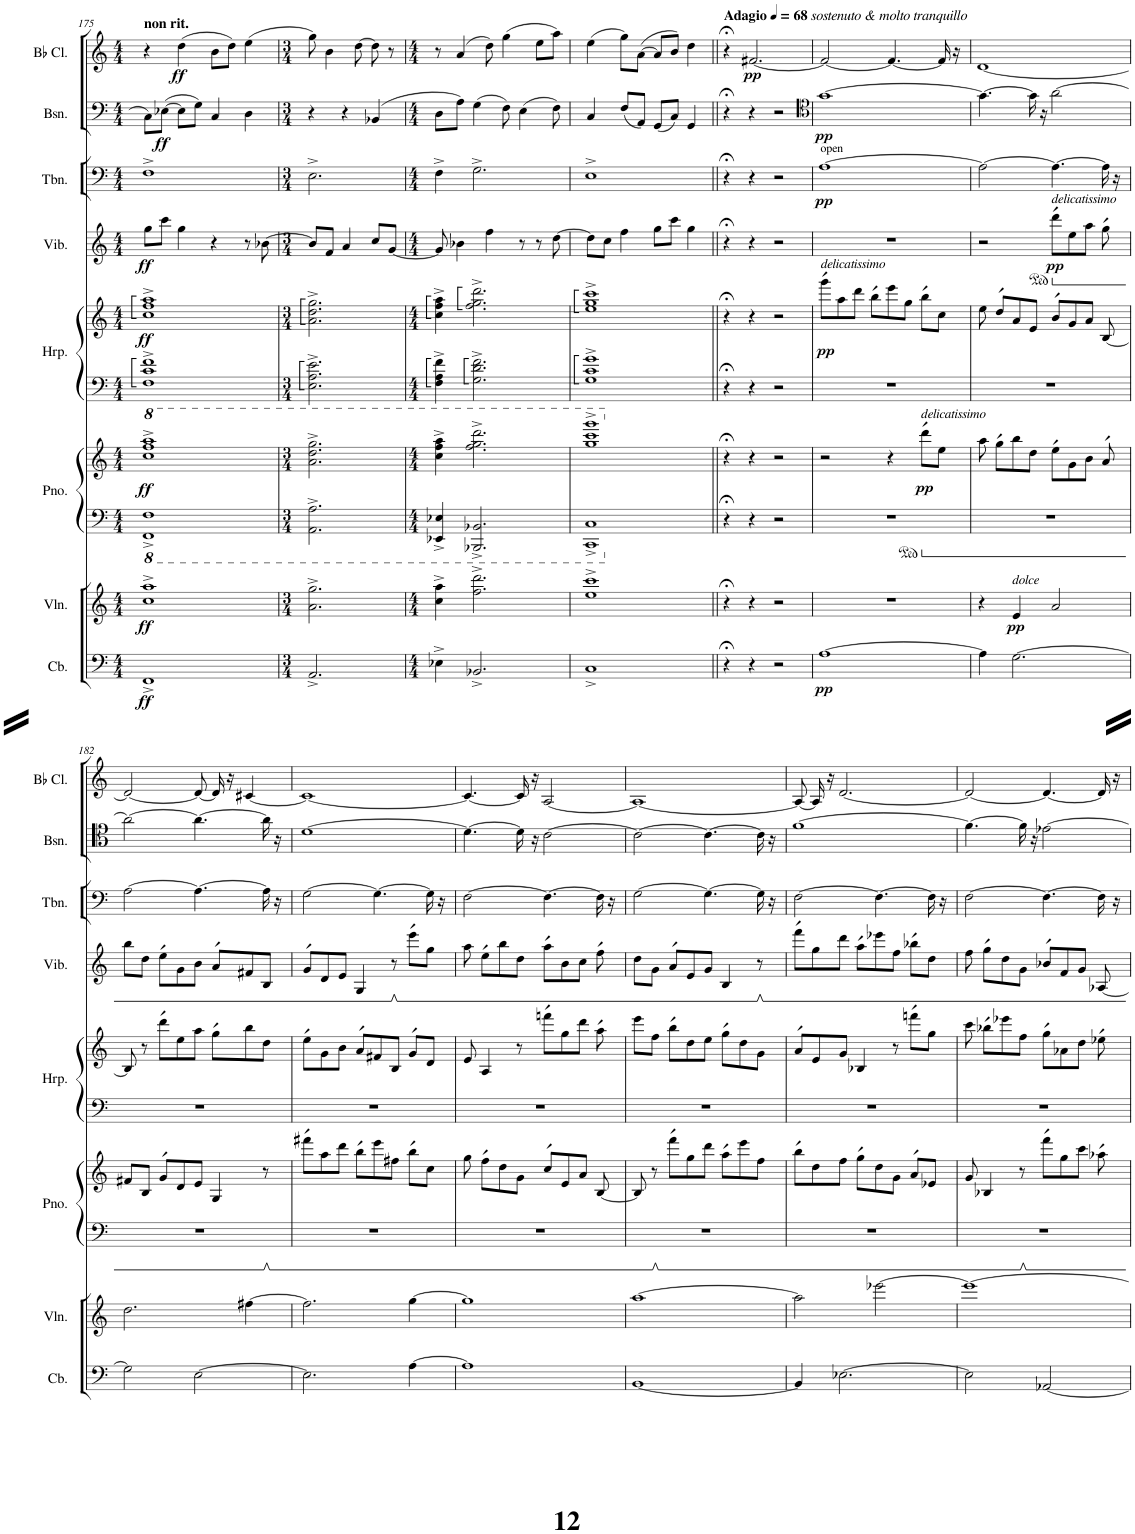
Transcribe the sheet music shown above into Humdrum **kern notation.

**kern	**dynam	**kern	**dynam	**kern	**kern	**dynam	**kern	**kern	**dynam	**kern	**dynam	**kern	**dynam	**kern	**dynam	**kern	**dynam
*part8	*part8	*part7	*part7	*part6	*part6	*part6	*part5	*part5	*part5	*part4	*part4	*part3	*part3	*part2	*part2	*part1	*part1
*staff10	*staff10	*staff9	*staff9	*staff8	*staff7	*staff7/8	*staff6	*staff5	*staff5/6	*staff4	*staff4	*staff3	*staff3	*staff2	*staff2	*staff1	*staff1
*I"Contrabass	*	*I"Violin	*	*I"Piano	*	*	*I"Harp	*	*	*I"Timpani	*	*I"Trombone	*	*I"Bassoon	*	*I"Bb Bass Clarinet	*
*I'Cb.	*	*I'Vln.	*	*I'Pno.	*	*	*I'Hrp.	*	*	*I'Timp.	*	*I'Tbn.	*	*I'Bsn.	*	*I'Bb B. Cl.	*
!!LO:PB:g=z
*clefF4	*	*clefG2	*	*clefF4	*clefG2	*	*clefF4	*clefG2	*	*clefG2	*	*clefF4	*	*clefF4	*	*clefG2	*
*Trd7c12	*	*	*	*	*	*	*	*	*	*	*	*	*	*	*	*Trd1c2	*
*k[]	*	*k[]	*	*k[]	*k[]	*	*k[]	*k[]	*	*k[]	*	*k[]	*	*k[]	*	*k[]	*
*M4/4	*	*M4/4	*	*M4/4	*M4/4	*	*M4/4	*M4/4	*	*M4/4	*	*M4/4	*	*M4/4	*	*M4/4	*
*	*	*	*	*8ba	*	*	*	*	*	*	*	*	*	*	*	*	*
*	*	*	*	*	*8va	*	*	*	*	*	*	*	*	*	*	*	*
=175	=175	=175	=175	=175	=175	=175	=175	=175	=175	=175	=175	=175	=175	=175	=175	=175	=175
!	!	!	!	!	!	!	!	!	!	!	!	!	!	!	!	!LO:TX:a:B:t=non rit.	!
!	!LO:DY:b	!	!LO:DY:b	!	!	!LO:DY:b	!	!	!LO:DY:b	!	!LO:DY:b	!	!	!	!	!	!
1FF^	ff	1cc^ 1aa^	ff	1FFF^ 1FF^	1ccc^ 1fff^ 1aaa^	ff	1F::^ 1c::^ 1f::^	1cc^ 1ff^ 1aa^	ff	8gg\L	ff	1F^	.	8C\L	.	4r	.
!	!	!	!	!	!	!	!	!	!	!	!	!	!	!	!LO:DY:b	!	!
.	.	.	.	.	.	.	.	.	.	8ccc\J	.	.	.	([8E-X\J	ff	.	.
!	!	!	!	!	!	!	!	!	!	!	!	!	!	!	!	!	!LO:DY:b
.	.	.	.	.	.	.	.	.	.	4gg\	.	.	.	8E-\L]	.	(4dd\	ff
.	.	.	.	.	.	.	.	.	.	.	.	.	.	8G\J)	.	.	.
.	.	.	.	.	.	.	.	.	.	4r	.	.	.	4C/	.	8b\L	.
.	.	.	.	.	.	.	.	.	.	.	.	.	.	.	.	8dd\J)	.
.	.	.	.	.	.	.	.	.	.	8r	.	.	.	4D\	.	(4ee\	.
.	.	.	.	.	.	.	.	.	.	[8b-X\	.	.	.	.	.	.	.
=176	=176	=176	=176	=176	=176	=176	=176	=176	=176	=176	=176	=176	=176	=176	=176	=176	=176
*M3/4	*	*M3/4	*	*M3/4	*M3/4	*	*M3/4	*M3/4	*	*M3/4	*	*M3/4	*	*M3/4	*	*M3/4	*
2.AA^/	.	2.a\^ 2.gg\^	.	2.AAA\^ 2.AA\^	2.aa\^ 2.ddd\^ 2.ggg\^	.	2.E\::^ 2.A\::^ 2.e\::^	2.a\^ 2.dd\^ 2.gg\^	.	8b-/L]	.	2.E^\	.	4r	.	8gg\)	.
.	.	.	.	.	.	.	.	.	.	8f/J	.	.	.	.	.	4b\	.
.	.	.	.	.	.	.	.	.	.	4a/	.	.	.	4r	.	.	.
.	.	.	.	.	.	.	.	.	.	.	.	.	.	.	.	[8dd\	.
.	.	.	.	.	.	.	.	.	.	8cc/L	.	.	.	(4BB-X/	.	8dd\]	.
.	.	.	.	.	.	.	.	.	.	[8g/J	.	.	.	.	.	8r	.
=177	=177	=177	=177	=177	=177	=177	=177	=177	=177	=177	=177	=177	=177	=177	=177	=177	=177
*M4/4	*	*M4/4	*	*M4/4	*M4/4	*	*M4/4	*M4/4	*	*M4/4	*	*M4/4	*	*M4/4	*	*M4/4	*
4E-X^\	.	4cc\^ 4aa\^	.	4EEE-X/^ 4EE-X/^	4ccc\^ 4fff\^ 4aaa\^	.	4F\::^ 4A\::^ 4f\::^	4cc\^ 4ff\^ 4aa\^	.	8g/]	.	4F^\	.	8D\L	.	8r	.
.	.	.	.	.	.	.	.	.	.	4b-X\	.	.	.	8A\J)	.	(4a/	.
2.BB-X^/	.	2.ff\^ 2.ddd\^	.	2.BBBB-X/^ 2.BBB-X/^	2.fff\^ 2.ggg\^ 2.dddd\^	.	2.G\::^ 2.d\::^ 2.f\::^	2.ff\^ 2.gg\^ 2.ddd\^	.	.	.	2.G^\	.	(4G\	.	.	.
.	.	.	.	.	.	.	.	.	.	4ff\	.	.	.	.	.	8dd\)	.
.	.	.	.	.	.	.	.	.	.	.	.	.	.	8F\)	.	(4gg\	.
.	.	.	.	.	.	.	.	.	.	8r	.	.	.	(4E\	.	.	.
.	.	.	.	.	.	.	.	.	.	8r	.	.	.	.	.	8ee\L	.
.	.	.	.	.	.	.	.	.	.	[8dd\	.	.	.	8F\)	.	8aa\J)	.
=178	=178	=178	=178	=178	=178	=178	=178	=178	=178	=178	=178	=178	=178	=178	=178	=178	=178
1C^	.	1ee^ 1ccc^	.	1CCC^ 1CC^	1ggg^ 1cccc^ 1gggg^	.	1G::^ 1c::^ 1g::^	1ee^ 1gg^ 1ccc^	.	8dd\L]	.	1E^	.	4C/	.	(4ee\	.
.	.	.	.	.	.	.	.	.	.	8cc\J	.	.	.	.	.	.	.
.	.	.	.	.	.	.	.	.	.	4ff\	.	.	.	(8F/L	.	8gg\L)	.
.	.	.	.	.	.	.	.	.	.	.	.	.	.	8AA/J)	.	([8a\J	.
.	.	.	.	.	.	.	.	.	.	8gg\L	.	.	.	(8GG/L	.	8a/L]	.
.	.	.	.	.	.	.	.	.	.	8ccc\J	.	.	.	8C/J)	.	8b/J)	.
.	.	.	.	.	.	.	.	.	.	4gg\	.	.	.	4GG/	.	4dd\	.
=179||	=179||	=179||	=179||	=179||	=179||	=179||	=179||	=179||	=179||	=179||	=179||	=179||	=179||	=179||	=179||	=179||	=179||
*	*	*	*	*X8ba	*	*	*	*	*	*	*	*	*	*	*	*	*
*	*	*	*	*	*X8va	*	*	*	*	*	*	*	*	*	*	*	*
*	*	*	*	*	*	*	*	*	*	*	*	*	*	*	*	*MM68	*
!	!	!	!	!	!	!	!	!	!	!	!	!	!	!	!	!LO:TX:a:B:t=Adagio	!
!	!	!	!	!	!	!	!	!	!	!	!	!	!	!	!	!LO:TX:a:i:t=sostenuto & molto tranquillo	!
4r;<	.	4r;<	.	4r;<	4r;<	.	4r;<	4r;<	.	4r;<	.	4r;<	.	4r;<	.	4r;<	.
!	!	!	!	!	!	!	!	!	!	!	!	!	!	!	!	!	!LO:DY:b
4r	.	4r	.	4r	4r	.	4r	4r	.	4r	.	4r	.	4r	.	[2.f#X/	pp
2r	.	2r	.	2r	2r	.	2r	2r	.	2r	.	2r	.	2r	.	.	.
=180	=180	=180	=180	=180	=180	=180	=180	=180	=180	=180	=180	=180	=180	=180	=180	=180	=180
*	*	*	*	*	*	*	*	*	*	*	*	*	*	*clefC4	*	*	*
*	*	*	*	*^	*	*	*	*	*	*	*	*	*	*	*	*	*
!	!	!	!	!	!	!	!	!	!	!	!	!	!LO:TX:a:t=open	!	!	!	!	!
!	!	!	!	!	!	!	!	!	!LO:TX:a:i:t=delicatissimo	!	!	!	!	!	!	!	!	!
!	!LO:DY:b	!	!	!	!	!	!	!	!	!LO:DY:b	!	!	!	!LO:DY:b	!	!LO:DY:b	!	!
[1A	pp	1r	.	1r	2.ryy	2r	.	1r	8ggg\L	pp	1r	.	[1A	pp	[1g	pp	2f#/_	.
.	.	.	.	.	.	.	.	.	8aa\	.	.	.	.	.	.	.	.	.
.	.	.	.	.	.	.	.	.	8ddd\J	.	.	.	.	.	.	.	.	.
.	.	.	.	.	.	.	.	.	8bb\L	.	.	.	.	.	.	.	.	.
.	.	.	.	.	.	4r	.	.	8eee\	.	.	.	.	.	.	.	4.f#/_	.
.	.	.	.	.	.	.	.	.	8gg\J	.	.	.	.	.	.	.	.	.
!	!	!	!	!	!	!LO:TX:a:i:t=delicatissimo	!	!	!	!	!	!	!	!	!	!	!	!
!	!	!	!	!	!	!	!LO:DY:b	!	!	!	!	!	!	!	!	!	!	!
.	.	.	.	.	4D	8ddd\L	pp	.	8bb\L	.	.	.	.	.	.	.	.	.
.	.	.	.	.	.	8ee\J	.	.	8cc\J	.	.	.	.	.	.	.	16f#/]	.
.	.	.	.	.	.	.	.	.	.	.	.	.	.	.	.	.	16r	.
=181	=181	=181	=181	=181	=181	=181	=181	=181	=181	=181	=181	=181	=181	=181	=181	=181	=181	=181
4A\]	.	4r	.	1r	1ryy	8aa\	.	1r	8ee\	.	2r	.	2A\_	.	4.g\_	.	[1d	.
.	.	.	.	.	.	8gg\L	.	.	8dd>/L	.	.	.	.	.	.	.	.	.
!	!	!LO:TX:a:i:t=dolce	!	!	!	!	!	!	!	!	!	!	!	!	!	!	!	!
!	!	!	!LO:DY:b	!	!	!	!	!	!	!	!	!	!	!	!	!	!	!
[2.G\	.	4e/	pp	.	.	8bb\	.	.	8a/	.	.	.	.	.	.	.	.	.
.	.	.	.	.	.	8dd\J	.	.	8e/J	.	.	.	.	.	16g\]	.	.	.
.	.	.	.	.	.	.	.	.	.	.	.	.	.	.	16r	.	.	.
!	!	!	!	!	!	!	!	!	!	!	!LO:TX:a:i:t=delicatissimo	!	!	!	!	!	!	!
!	!	!	!	!	!	!	!	!	!	!	!	!LO:DY:b	!	!	!	!	!	!
.	.	2a/	.	.	.	8ee\L	.	.	8b>/L	.	8ddd\L	pp	4.A\_	.	[2a\	.	.	.
.	.	.	.	.	.	8g\	.	.	8g/	.	8ee\	.	.	.	.	.	.	.
.	.	.	.	.	.	8b\J	.	.	8a/J	.	8aa\J	.	.	.	.	.	.	.
.	.	.	.	.	.	8a>/	.	.	[8B/	.	8gg\	.	16A\]	.	.	.	.	.
.	.	.	.	.	.	.	.	.	.	.	.	.	16r	.	.	.	.	.
!!LO:LB:g=z
=182	=182	=182	=182	=182	=182	=182	=182	=182	=182	=182	=182	=182	=182	=182	=182	=182	=182	=182
2G\]	.	2.dd\	.	1r	2.ryy	8f#X/L	.	1r	8B/]	.	8bb\L	.	[2A\	.	2a\_	.	2d/_	.
.	.	.	.	.	.	8B/J	.	.	8r	.	8dd\J	.	.	.	.	.	.	.
.	.	.	.	.	.	8g>/L	.	.	8ddd\L	.	8ee\L	.	.	.	.	.	.	.
.	.	.	.	.	.	8d/	.	.	8ee\	.	8g\	.	.	.	.	.	.	.
[2E\	.	.	.	.	.	8e/J	.	.	8aa\J	.	8b\J	.	4.A\_	.	4.a\_	.	8d/_	.
.	.	.	.	.	.	4G/	.	.	8gg\L	.	8a>/L	.	.	.	.	.	16d/]	.
.	.	.	.	.	.	.	.	.	.	.	.	.	.	.	.	.	16r	.
.	.	[4ff#X\	.	.	8ryy	.	.	.	8bb\	.	8f#X/	.	.	.	.	.	[4c#X/	.
.	.	.	.	.	8D	8r	.	.	8dd\J	.	8B/J	.	16A\]	.	16a\]	.	.	.
.	.	.	.	.	.	.	.	.	.	.	.	.	16r	.	16r	.	.	.
=183	=183	=183	=183	=183	=183	=183	=183	=183	=183	=183	=183	=183	=183	=183	=183	=183	=183	=183
2.E\]	.	2.ff#\]	.	1r	1ryy	8fff#X\L	.	1r	8ee\L	.	8g>/L	.	[2G\	.	[1d	.	1c#_	.
.	.	.	.	.	.	8aa\	.	.	8g\	.	8d/	.	.	.	.	.	.	.
.	.	.	.	.	.	8ddd\J	.	.	8b\J	.	8e/J	.	.	.	.	.	.	.
.	.	.	.	.	.	8bb\L	.	.	8a>/L	.	4G/	.	.	.	.	.	.	.
.	.	.	.	.	.	8eee\	.	.	8f#X/	.	.	.	4.G\_	.	.	.	.	.
.	.	.	.	.	.	8ff#X\J	.	.	8B/J	.	8r	.	.	.	.	.	.	.
[4A\	.	[4gg\	.	.	.	8bb\L	.	.	8g>/L	.	8eee\L	.	.	.	.	.	.	.
.	.	.	.	.	.	8cc\J	.	.	8d/J	.	8gg\J	.	16G\]	.	.	.	.	.
.	.	.	.	.	.	.	.	.	.	.	.	.	16r	.	.	.	.	.
=184	=184	=184	=184	=184	=184	=184	=184	=184	=184	=184	=184	=184	=184	=184	=184	=184	=184	=184
1A]	.	1gg]	.	1r	1ryy	8gg\	.	1r	8e/	.	8aa\	.	[2F\	.	4.d\_	.	4.c#/_	.
.	.	.	.	.	.	8ff\L	.	.	4A/	.	8ee\L	.	.	.	.	.	.	.
.	.	.	.	.	.	8dd\	.	.	.	.	8bb\	.	.	.	.	.	.	.
.	.	.	.	.	.	8g\J	.	.	8r	.	8dd\J	.	.	.	16d\]	.	16c#/]	.
.	.	.	.	.	.	.	.	.	.	.	.	.	.	.	16r	.	16r	.
.	.	.	.	.	.	8cc>/L	.	.	8fffn\L	.	8aa\L	.	4.F\_	.	[2c\	.	[2A/	.
.	.	.	.	.	.	8e/	.	.	8gg\	.	8b\	.	.	.	.	.	.	.
.	.	.	.	.	.	8a/J	.	.	8ddd\J	.	8cc\J	.	.	.	.	.	.	.
.	.	.	.	.	.	[8B/	.	.	8aa\	.	8ff\	.	16F\]	.	.	.	.	.
.	.	.	.	.	.	.	.	.	.	.	.	.	16r	.	.	.	.	.
=185	=185	=185	=185	=185	=185	=185	=185	=185	=185	=185	=185	=185	=185	=185	=185	=185	=185	=185
[1BB	.	[1aa	.	1r	8ryy	8B/]	.	1r	8eee\L	.	8dd\L	.	[2G\	.	2c\_	.	1A_	.
.	.	.	.	.	8D	8r	.	.	8ff\J	.	8g\J	.	.	.	.	.	.	.
.	.	.	.	.	2.ryy	8fff\L	.	.	8bb\L	.	8a>/L	.	.	.	.	.	.	.
.	.	.	.	.	.	8gg\	.	.	8dd\	.	8e/	.	.	.	.	.	.	.
.	.	.	.	.	.	8ddd\J	.	.	8ee\J	.	8g/J	.	4.G\_	.	4.c\_	.	.	.
.	.	.	.	.	.	8aa\L	.	.	8gg\L	.	4B/	.	.	.	.	.	.	.
.	.	.	.	.	.	8eee\	.	.	8dd\	.	.	.	.	.	.	.	.	.
.	.	.	.	.	.	8ff\J	.	.	8g\J	.	8r	.	16G\]	.	16c\]	.	.	.
.	.	.	.	.	.	.	.	.	.	.	.	.	16r	.	16r	.	.	.
=186	=186	=186	=186	=186	=186	=186	=186	=186	=186	=186	=186	=186	=186	=186	=186	=186	=186	=186
4BB/]	.	2aa\]	.	1r	1ryy	8bb\L	.	1r	8a>/L	.	8fff\L	.	[2F\	.	[1f	.	8A/_	.
.	.	.	.	.	.	8dd\	.	.	8e/	.	8gg\	.	.	.	.	.	16A/]	.
.	.	.	.	.	.	.	.	.	.	.	.	.	.	.	.	.	16r	.
[2.E-X\	.	.	.	.	.	8ff\J	.	.	8g/J	.	8ddd\J	.	.	.	.	.	[2.d/	.
.	.	.	.	.	.	8gg\L	.	.	4B-X/	.	8aa\L	.	.	.	.	.	.	.
.	.	[2eee-X\	.	.	.	8dd\	.	.	.	.	8eee-X\	.	4.F\_	.	.	.	.	.
.	.	.	.	.	.	8g\J	.	.	8r	.	8ff\J	.	.	.	.	.	.	.
.	.	.	.	.	.	8a>/L	.	.	8fffn\L	.	8bb-X\L	.	.	.	.	.	.	.
.	.	.	.	.	.	8e-X/J	.	.	8gg\J	.	8dd\J	.	16F\]	.	.	.	.	.
.	.	.	.	.	.	.	.	.	.	.	.	.	16r	.	.	.	.	.
=187	=187	=187	=187	=187	=187	=187	=187	=187	=187	=187	=187	=187	=187	=187	=187	=187	=187	=187
2E-\]	.	1eee-_	.	1r	4.ryy	8g/	.	1r	8ccc\	.	8ff\	.	[2F\	.	4.f\_	.	2d/_	.
.	.	.	.	.	.	4B-X/	.	.	8bb-X\L	.	8gg\L	.	.	.	.	.	.	.
.	.	.	.	.	.	.	.	.	8eee-X\	.	8dd\	.	.	.	.	.	.	.
.	.	.	.	.	8D	8r	.	.	8ff\J	.	8g\J	.	.	.	16f\]	.	.	.
.	.	.	.	.	.	.	.	.	.	.	.	.	.	.	16r	.	.	.
[2AA-X/	.	.	.	.	2ryy	8fff\L	.	.	8gg\L	.	8b-X>/L	.	4.F\_	.	[2e-X\	.	4.d/_	.
.	.	.	.	.	.	8gg\	.	.	8a-X\	.	8f/	.	.	.	.	.	.	.
.	.	.	.	.	.	8ccc\J	.	.	8dd\J	.	8g/J	.	.	.	.	.	.	.
.	.	.	.	.	.	8aa-X\	.	.	8ee-X\	.	[8A-X/	.	16F\]	.	.	.	16d/]	.
.	.	.	.	.	.	.	.	.	.	.	.	.	16r	.	.	.	16r	.
*	*	*	*	*v	*v	*	*	*	*	*	*	*	*	*	*	*	*	*
=	=	=	=	=	=	=	=	=	=	=	=	=	=	=	=	=	=
*-	*-	*-	*-	*-	*-	*-	*-	*-	*-	*-	*-	*-	*-	*-	*-	*-	*-
